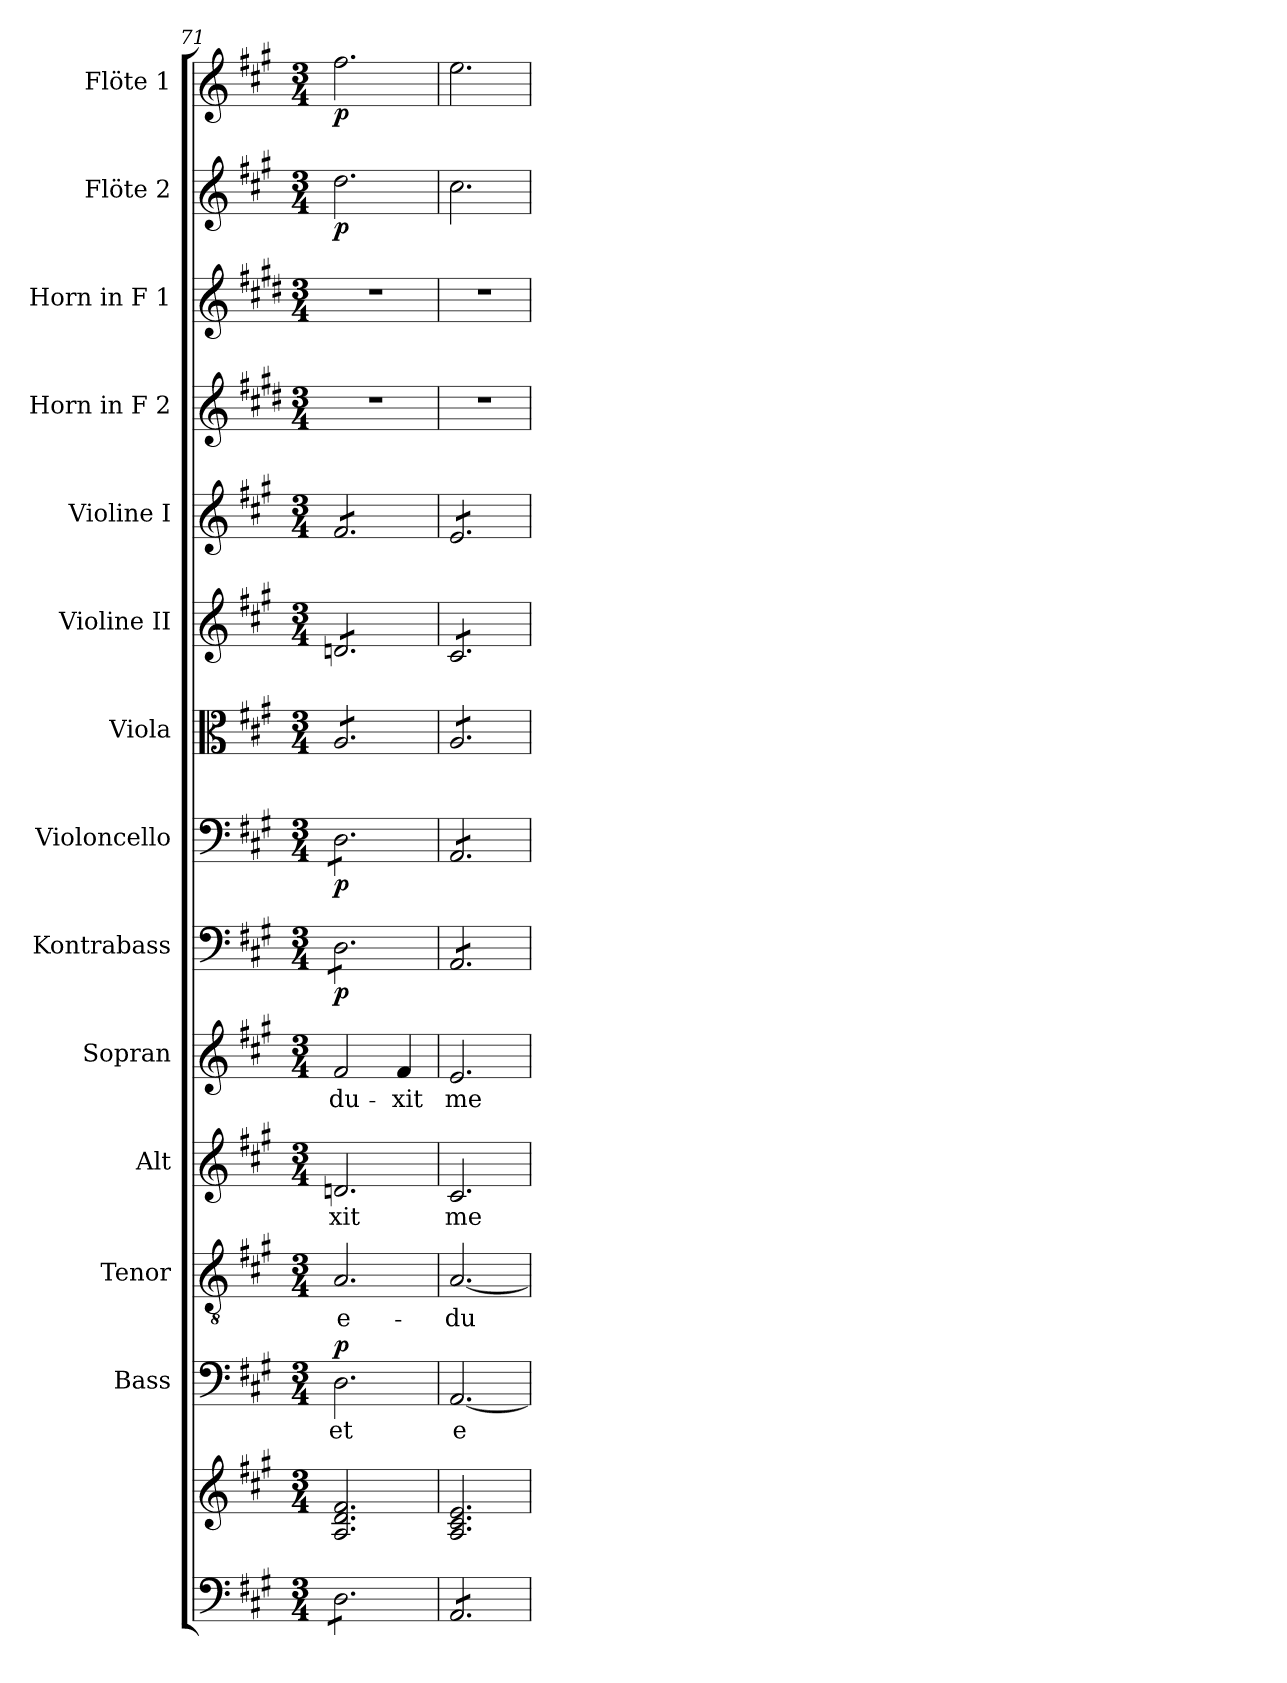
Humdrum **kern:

**kern	**kern	**kern	**text	**dynam	**kern	**text	**kern	**text	**kern	**text	**kern	**dynam	**kern	**dynam	**kern	**kern	**kern	**kern	**kern	**kern	**dynam	**kern	**dynam
*part14	*part14	*part13	*part13	*part13	*part12	*part12	*part11	*part11	*part10	*part10	*part9	*part9	*part8	*part8	*part7	*part6	*part5	*part4	*part3	*part2	*part2	*part1	*part1
*staff15	*staff14	*staff13	*staff13	*staff13	*staff12	*staff12	*staff11	*staff11	*staff10	*staff10	*staff9	*staff9	*staff8	*staff8	*staff7	*staff6	*staff5	*staff4	*staff3	*staff2	*staff2	*staff1	*staff1
*	*	*I"Bass	*	*	*I"Tenor	*	*I"Alt	*	*I"Sopran	*	*I"Kontrabass	*	*I"Violoncello	*	*I"Viola	*I"Violine II	*I"Violine I	*I"Horn in F 2	*I"Horn in F 1	*I"Flöte 2	*	*I"Flöte 1	*
*	*	*I'B.	*	*	*I'T.	*	*I'A.	*	*I'S.	*	*I'Kb.	*	*I'Vc.	*	*I'Vla.	*I'Vl. II	*I'Vl. I	*	*	*I'Fl. 2	*	*I'Fl. 1	*
*clefF4	*clefG2	*clefF4	*	*	*clefGv2	*	*clefG2	*	*clefG2	*	*clefF4	*	*clefF4	*	*clefC3	*clefG2	*clefG2	*clefG2	*clefG2	*clefG2	*	*clefG2	*
*	*	*	*	*	*	*	*	*	*	*	*ITrd7c12	*	*	*	*	*	*	*ITrd4c7	*ITrd4c7	*	*	*	*
*k[f#c#g#]	*k[f#c#g#]	*k[f#c#g#]	*	*	*k[f#c#g#]	*	*k[f#c#g#]	*	*k[f#c#g#]	*	*k[f#c#g#]	*	*k[f#c#g#]	*	*k[f#c#g#]	*k[f#c#g#]	*k[f#c#g#]	*k[f#c#g#]	*k[f#c#g#]	*k[f#c#g#]	*	*k[f#c#g#]	*
*A:	*A:	*A:	*	*	*A:	*	*A:	*	*A:	*	*A:	*	*A:	*	*A:	*A:	*A:	*A:	*A:	*A:	*	*A:	*
*M3/4	*M3/4	*M3/4	*	*	*M3/4	*	*M3/4	*	*M3/4	*	*M3/4	*	*M3/4	*	*M3/4	*M3/4	*M3/4	*M3/4	*M3/4	*M3/4	*	*M3/4	*
=71	=71	=71	=71	=71	=71	=71	=71	=71	=71	=71	=71	=71	=71	=71	=71	=71	=71	=71	=71	=71	=71	=71	=71
!	!	!	!LO:LY:b	!LO:DY:a	!	!LO:LY:b	!	!LO:LY:b	!	!LO:LY:b	!	!LO:DY:b	!	!LO:DY:b	!	!	!	!	!	!	!LO:DY:b	!	!LO:DY:b
*tremolo	*	*	*	*	*	*	*	*	*	*	*	*	*	*	*	*	*	*	*	*	*	*	*
*	*	*	*	*	*	*	*	*	*	*	*tremolo	*	*	*	*	*	*	*	*	*	*	*	*
*	*	*	*	*	*	*	*	*	*	*	*	*	*tremolo	*	*	*	*	*	*	*	*	*	*
*	*	*	*	*	*	*	*	*	*	*	*	*	*	*	*tremolo	*	*	*	*	*	*	*	*
*	*	*	*	*	*	*	*	*	*	*	*	*	*	*	*	*tremolo	*	*	*	*	*	*	*
*	*	*	*	*	*	*	*	*	*	*	*	*	*	*	*	*	*tremolo	*	*	*	*	*	*
8D\L	2.A/ 2.d/ 2.f#/	2.D\	et	p	2.A/	e-	2.dn/	-xit	2f#/	-du-	8DD\L	p	8D\L	p	8A/L	8dn/L	8f#/L	2.r	2.r	2.dd\	p	2.ff#\	p
8D\	.	.	.	.	.	.	.	.	.	.	8DD\	.	8D\	.	8A/	8dn/	8f#/	.	.	.	.	.	.
8D\	.	.	.	.	.	.	.	.	.	.	8DD\	.	8D\	.	8A/	8dn/	8f#/	.	.	.	.	.	.
8D\	.	.	.	.	.	.	.	.	.	.	8DD\	.	8D\	.	8A/	8dn/	8f#/	.	.	.	.	.	.
!	!	!	!	!	!	!	!	!	!	!LO:LY:b	!	!	!	!	!	!	!	!	!	!	!	!	!
8D\	.	.	.	.	.	.	.	.	4f#/	-xit	8DD\	.	8D\	.	8A/	8dn/	8f#/	.	.	.	.	.	.
8D\J	.	.	.	.	.	.	.	.	.	.	8DD\J	.	8D\J	.	8A/J	8dn/J	8f#/J	.	.	.	.	.	.
=72	=72	=72	=72	=72	=72	=72	=72	=72	=72	=72	=72	=72	=72	=72	=72	=72	=72	=72	=72	=72	=72	=72	=72
!	!	!	!LO:LY:b	!	!	!LO:LY:b	!	!LO:LY:b	!	!LO:LY:b	!	!	!	!	!	!	!	!	!	!	!	!	!
8AA/L	2.A/ 2.c#/ 2.e/	[2.AA/	e-	.	[2.A/	-du-	2.c#/	me	2.e/	me	8AAA/L	.	8AA/L	.	8A/L	8c#/L	8e/L	2.r	2.r	2.cc#\	.	2.ee\	.
8AA/	.	.	.	.	.	.	.	.	.	.	8AAA/	.	8AA/	.	8A/	8c#/	8e/	.	.	.	.	.	.
8AA/	.	.	.	.	.	.	.	.	.	.	8AAA/	.	8AA/	.	8A/	8c#/	8e/	.	.	.	.	.	.
8AA/	.	.	.	.	.	.	.	.	.	.	8AAA/	.	8AA/	.	8A/	8c#/	8e/	.	.	.	.	.	.
8AA/	.	.	.	.	.	.	.	.	.	.	8AAA/	.	8AA/	.	8A/	8c#/	8e/	.	.	.	.	.	.
8AA/J	.	.	.	.	.	.	.	.	.	.	8AAA/J	.	8AA/J	.	8A/J	8c#/J	8e/J	.	.	.	.	.	.
*	*	*	*	*	*	*	*	*	*	*	*	*	*	*	*	*	*Xtremolo	*	*	*	*	*	*
*	*	*	*	*	*	*	*	*	*	*	*	*	*	*	*	*Xtremolo	*	*	*	*	*	*	*
*	*	*	*	*	*	*	*	*	*	*	*	*	*	*	*Xtremolo	*	*	*	*	*	*	*	*
*	*	*	*	*	*	*	*	*	*	*	*	*	*Xtremolo	*	*	*	*	*	*	*	*	*	*
*	*	*	*	*	*	*	*	*	*	*	*Xtremolo	*	*	*	*	*	*	*	*	*	*	*	*
*Xtremolo	*	*	*	*	*	*	*	*	*	*	*	*	*	*	*	*	*	*	*	*	*	*	*
=	=	=	=	=	=	=	=	=	=	=	=	=	=	=	=	=	=	=	=	=	=	=	=
*-	*-	*-	*-	*-	*-	*-	*-	*-	*-	*-	*-	*-	*-	*-	*-	*-	*-	*-	*-	*-	*-	*-	*-
